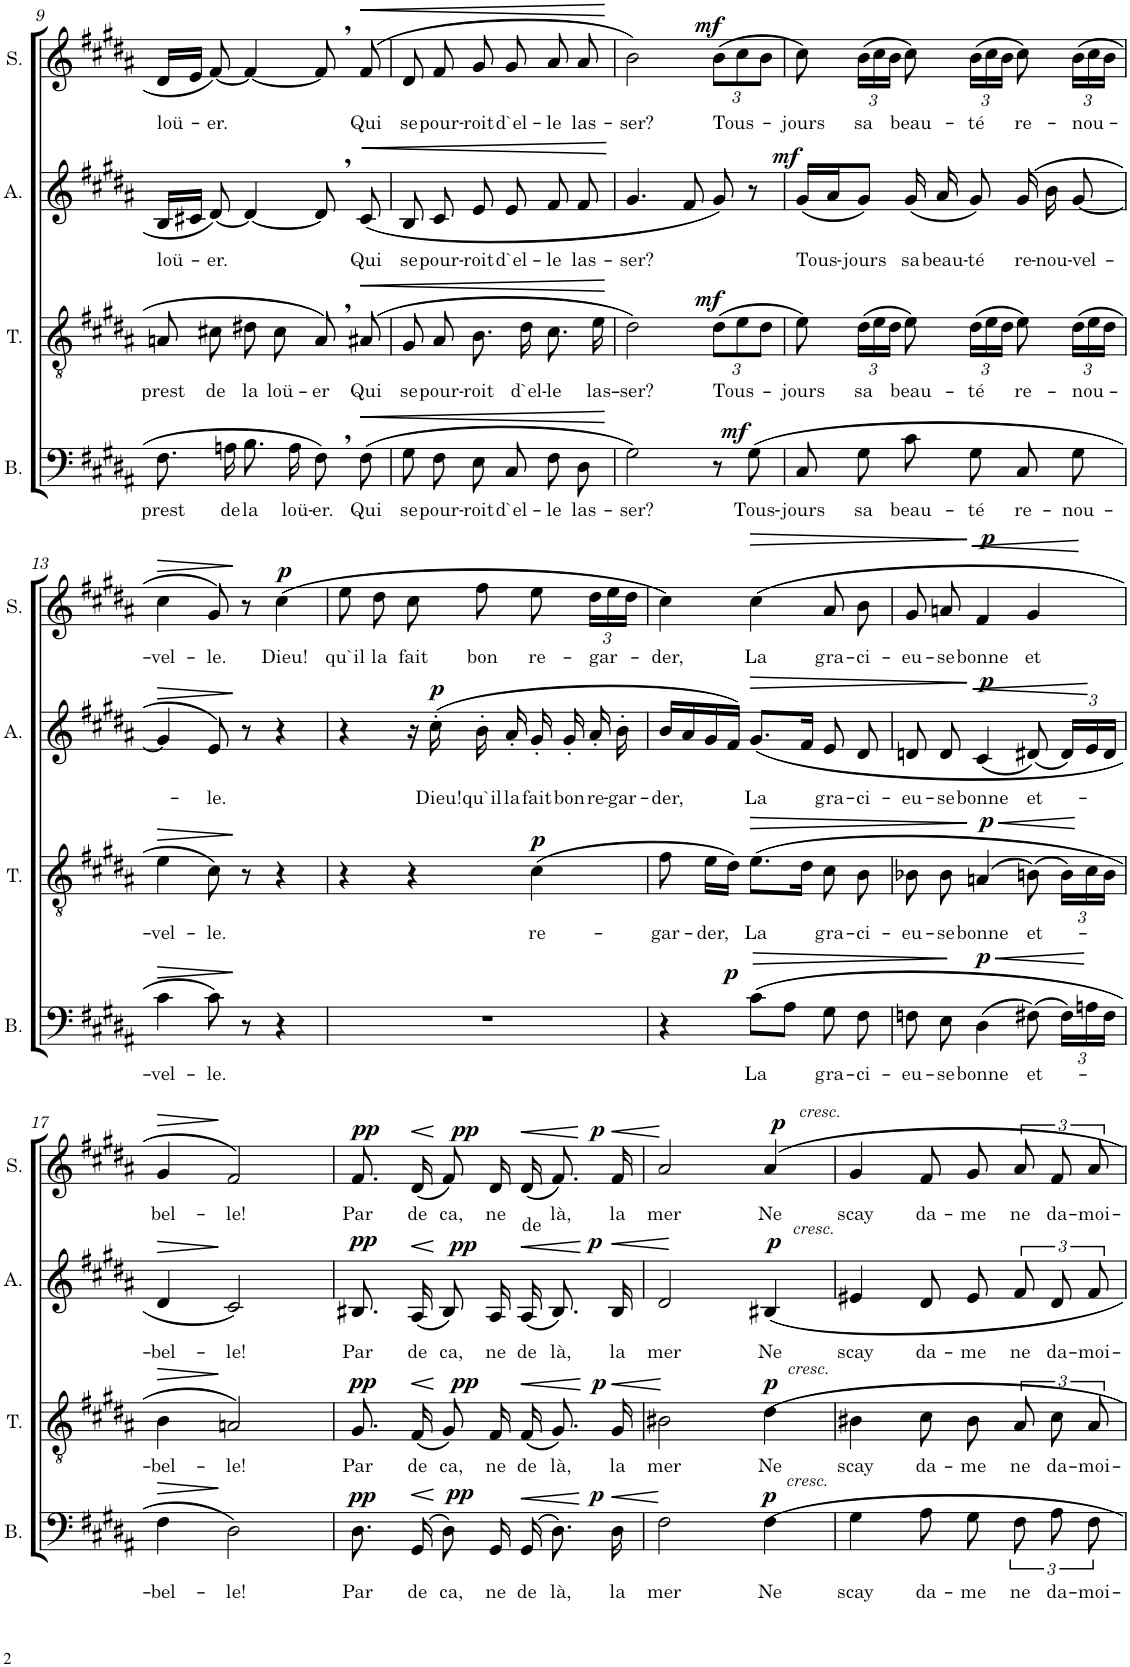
**kern	**text	**dynam	**kern	**text	**dynam	**kern	**text	**dynam	**kern	**text	**dynam
*part4	*part4	*part4	*part3	*part3	*part3	*part2	*part2	*part2	*part1	*part1	*part1
*staff4	*staff4	*staff4	*staff3	*staff3	*staff3	*staff2	*staff2	*staff2	*staff1	*staff1	*staff1
*I"Basse	*	*	*I"Ténor	*	*	*I"Alto	*	*	*I"Soprano	*	*
*I'B.	*	*	*I'T.	*	*	*I'A.	*	*	*I'S.	*	*
!!LO:PB:g=z
*clefF4	*	*	*clefGv2	*	*	*clefG2	*	*	*clefG2	*	*
*k[f#c#g#d#a#]	*	*	*k[f#c#g#d#a#]	*	*	*k[f#c#g#d#a#]	*	*	*k[f#c#g#d#a#]	*	*
*M3/4	*	*	*M3/4	*	*	*M3/4	*	*	*M3/4	*	*
=9	=9	=9	=9	=9	=9	=9	=9	=9	=9	=9	=9
!	!LO:LY:b	!	!	!LO:LY:b	!	!	!LO:LY:b	!	!	!LO:LY:b	!
8.F#\	prest	.	8An/	prest	.	16B/LL	loü-	.	16d#/LL	loü-	.
.	.	.	.	.	.	16c#X/JJ	.	.	16e/JJ	.	.
!	!	!	!	!LO:LY:b	!	!	!LO:LY:b	!	!	!LO:LY:b	!
.	.	.	8c#X\	de	.	[8d#/	-er.	.	[8f#/	-er.	.
!	!LO:LY:b	!	!	!	!	!	!	!	!	!	!
16An\	de	.	.	.	.	.	.	.	.	.	.
!	!LO:LY:b	!	!	!LO:LY:b	!	!	!	!	!	!	!
8.B\	la	.	8d#X\	la	.	4d#/_	.	.	4f#/_	.	.
!	!	!	!	!LO:LY:b	!	!	!	!	!	!	!
.	.	.	8c#\	loü-	.	.	.	.	.	.	.
!	!LO:LY:b	!	!	!	!	!	!	!	!	!	!
16A\	loü-	.	.	.	.	.	.	.	.	.	.
!	!LO:LY:b	!	!	!LO:LY:b	!	!	!	!	!	!	!
8F#,\	-er.	.	8A,/	-er	.	8d#,/]	.	.	8f#,/]	.	.
!	!LO:LY:b	!LO:HP:b	!	!LO:LY:b	!LO:HP:b	!	!LO:LY:b	!LO:HP:b	!	!LO:LY:b	!LO:HP:b
(8F#\	Qui	<	(8A#X/	Qui	<	(8c#/	Qui	<	(8f#/	Qui	<
=10	=10	=10	=10	=10	=10	=10	=10	=10	=10	=10	=10
!	!LO:LY:b	!	!	!LO:LY:b	!	!	!LO:LY:b	!	!	!LO:LY:b	!
8G#\	se	.	8G#/	se	.	8B/	se	.	8d#/	se	.
!	!LO:LY:b	!	!	!LO:LY:b	!	!	!LO:LY:b	!	!	!LO:LY:b	!
8F#\	pour-	.	8A#/	pour-	.	8c#/	pour-	.	8f#/	pour-	.
!	!LO:LY:b	!	!	!LO:LY:b	!	!	!LO:LY:b	!	!	!LO:LY:b	!
8E\	-roit	.	8.B\	-roit	.	8e/	-roit	.	8g#/	-roit	.
!	!LO:LY:b	!	!	!	!	!	!LO:LY:b	!	!	!LO:LY:b	!
8C#/	d`el-	.	.	.	.	8e/	d`el-	.	8g#/	d`el-	.
!	!	!	!	!LO:LY:b	!	!	!	!	!	!	!
.	.	.	16d#\	d`el-	.	.	.	.	.	.	.
!	!LO:LY:b	!	!	!LO:LY:b	!	!	!LO:LY:b	!	!	!LO:LY:b	!
8F#\	-le	.	8.c#\	-le	.	8f#/	-le	.	8a#/	-le	.
!	!LO:LY:b	!	!	!	!	!	!LO:LY:b	!	!	!LO:LY:b	!
8D#\	las-	.	.	.	.	8f#/	las-	.	8a#/	las-	.
!	!	!	!	!LO:LY:b	!	!	!	!	!	!	!
.	.	.	16e\	las-	.	.	.	.	.	.	.
.	.	[	.	.	[	.	.	[	.	.	[
=11	=11	=11	=11	=11	=11	=11	=11	=11	=11	=11	=11
!	!LO:LY:b	!	!	!LO:LY:b	!	!	!LO:LY:b	!	!	!LO:LY:b	!
2G#\)	-ser?	.	2d#\)	-ser?	.	4.g#/	-ser?	.	2b\)	-ser?	.
.	.	.	.	.	.	8f#/	.	.	.	.	.
*	*	*	*Xbrackettup	*	*	*	*	*	*	*	*
!	!	!	!	!LO:LY:b	!	!	!	!	!	!	!
*	*	*	*	*	*	*	*	*	*Xbrackettup	*	*
!	!	!	!	!	!LO:DY:a	!	!	!	!	!LO:LY:b	!LO:DY:a
8r	.	.	(12d#\L	Tous-	mf	8g#/)	.	.	(12b\L	Tous-	mf
.	.	.	12e\	.	.	.	.	.	12cc#\	.	.
!	!LO:LY:b	!LO:DY:a	!	!	!	!	!	!	!	!	!
(8G#\	Tous-	mf	.	.	.	8r	.	.	.	.	.
.	.	.	12d#\J	.	.	.	.	.	12b\J	.	.
=12	=12	=12	=12	=12	=12	=12	=12	=12	=12	=12	=12
!	!LO:LY:b	!	!	!LO:LY:b	!	!	!LO:LY:b	!LO:DY:a	!	!LO:LY:b	!
8C#/	-jours	.	8e\)	-jours	.	(16g#/LL	Tous-	mf	8cc#\)	-jours	.
.	.	.	.	.	.	16a#/J	.	.	.	.	.
!	!LO:LY:b	!	!	!LO:LY:b	!	!	!LO:LY:b	!	!	!LO:LY:b	!
8G#\	sa	.	(24d#\LL	sa	.	8g#/J)	-jours	.	(24b\LL	sa	.
.	.	.	24e\	.	.	.	.	.	24cc#\	.	.
.	.	.	24d#\JJ	.	.	.	.	.	24b\JJ	.	.
!	!LO:LY:b	!	!	!LO:LY:b	!	!	!LO:LY:b	!	!	!LO:LY:b	!
8c#\	beau-	.	8e\)	beau-	.	(16g#/	sa	.	8cc#\)	beau-	.
!	!	!	!	!	!	!	!LO:LY:b	!	!	!	!
.	.	.	.	.	.	16a#/	beau-	.	.	.	.
!	!LO:LY:b	!	!	!LO:LY:b	!	!	!LO:LY:b	!	!	!LO:LY:b	!
8G#\	-té	.	(24d#\LL	-té	.	8g#/)	-té	.	(24b\LL	-té	.
.	.	.	24e\	.	.	.	.	.	24cc#\	.	.
.	.	.	24d#\JJ	.	.	.	.	.	24b\JJ	.	.
!	!LO:LY:b	!	!	!LO:LY:b	!	!	!LO:LY:b	!	!	!LO:LY:b	!
8C#/	re-	.	8e\)	re-	.	(16g#/	re-	.	8cc#\)	re-	.
!	!	!	!	!	!	!	!LO:LY:b	!	!	!	!
.	.	.	.	.	.	16b\	-nou-	.	.	.	.
!	!LO:LY:b	!	!	!LO:LY:b	!	!	!LO:LY:b	!	!	!LO:LY:b	!
8G#\	-nou-	.	(24d#\LL	-nou-	.	[8g#/	-vel-	.	(24b\LL	-nou-	.
.	.	.	24e\	.	.	.	.	.	24cc#\	.	.
.	.	.	24d#\JJ	.	.	.	.	.	24b\JJ	.	.
!!LO:LB:g=z
=13	=13	=13	=13	=13	=13	=13	=13	=13	=13	=13	=13
!	!LO:LY:b	!LO:HP:b	!	!LO:LY:b	!LO:HP:b	!	!	!LO:HP:b	!	!LO:LY:b	!LO:HP:b
4c#\	-vel-	>	4e\	-vel-	>	4g#/]	.	>	4cc#\	-vel-	>
!	!LO:LY:b	!	!	!LO:LY:b	!	!	!LO:LY:b	!	!	!LO:LY:b	!
8c#\)	-le.	.	8c#\)	-le.	.	8e/)	-le.	.	8g#/)	-le.	.
8r	.	]	8r	.	]	8r	.	]	8r	.	]
!	!	!	!	!	!	!	!	!	!	!LO:LY:b	!LO:DY:a
4r	.	.	4r	.	.	4r	.	.	(4cc#\	Dieu!	p
=14	=14	=14	=14	=14	=14	=14	=14	=14	=14	=14	=14
!	!	!	!	!	!	!	!	!	!	!LO:LY:b	!
2.r	.	.	4r	.	.	4r	.	.	8ee\	qu`il	.
!	!	!	!	!	!	!	!	!	!	!LO:LY:b	!
.	.	.	.	.	.	.	.	.	8dd#\	la	.
!	!	!	!	!	!	!	!	!	!	!LO:LY:b	!
.	.	.	4r	.	.	16r	.	.	8cc#\	fait	.
!	!	!	!	!	!	!	!LO:LY:b	!LO:DY:a	!	!	!
.	.	.	.	.	.	(16cc#'\	Dieu!	p	.	.	.
!	!	!	!	!	!	!	!LO:LY:b	!	!	!LO:LY:b	!
.	.	.	.	.	.	16b'\	qu`il	.	8ff#\	bon	.
!	!	!	!	!	!	!	!LO:LY:b	!	!	!	!
.	.	.	.	.	.	16a#'/	la	.	.	.	.
!	!	!	!	!LO:LY:b	!LO:DY:a	!	!LO:LY:b	!	!	!LO:LY:b	!
.	.	.	(4c#\	re-	p	16g#'/	fait	.	8ee\	re-	.
!	!	!	!	!	!	!	!LO:LY:b	!	!	!	!
.	.	.	.	.	.	16g#'/	bon	.	.	.	.
!	!	!	!	!	!	!	!LO:LY:b	!	!	!LO:LY:b	!
.	.	.	.	.	.	16a#'/	re-	.	24dd#\LL	-gar-	.
.	.	.	.	.	.	.	.	.	24ee\	.	.
!	!	!	!	!	!	!	!LO:LY:b	!	!	!	!
.	.	.	.	.	.	16b'\	-gar-	.	.	.	.
.	.	.	.	.	.	.	.	.	24dd#\JJ	.	.
=15	=15	=15	=15	=15	=15	=15	=15	=15	=15	=15	=15
!	!	!	!	!LO:LY:b	!	!	!LO:LY:b	!	!	!LO:LY:b	!
4r	.	.	8f#\	-gar-	.	16b/LL	-der,	.	4cc#\)	-der,	.
.	.	.	.	.	.	16a#/	.	.	.	.	.
!	!	!	!	!LO:LY:b	!	!	!	!	!	!	!
.	.	.	16e\LL	-der,	.	16g#/	.	.	.	.	.
.	.	.	16d#\JJ)	.	.	16f#/JJ)	.	.	.	.	.
!	!LO:LY:b	!LO:DY:a	!	!LO:LY:b	!LO:HP:b	!	!LO:LY:b	!LO:HP:b	!	!LO:LY:b	!LO:HP:b
(8c#\L	La	p	(8.e\L	La	>	(8.g#/L	La	>	(4cc#\	La	>
!	!	!LO:HP:b	!	!	!	!	!	!	!	!	!
8A#\J	.	>	.	.	.	.	.	.	.	.	.
.	.	.	16d#\Jk	.	.	16f#/Jk	.	.	.	.	.
!	!LO:LY:b	!	!	!LO:LY:b	!	!	!LO:LY:b	!	!	!LO:LY:b	!
8G#\	gra-	.	8c#\	gra-	.	8e/	gra-	.	8a#/	gra-	.
!	!LO:LY:b	!	!	!LO:LY:b	!	!	!LO:LY:b	!	!	!LO:LY:b	!
8F#\	-ci-	.	8B\	-ci-	.	8d#/	-ci-	.	8b\	-ci-	.
=16	=16	=16	=16	=16	=16	=16	=16	=16	=16	=16	=16
!	!LO:LY:b	!	!	!LO:LY:b	!	!	!LO:LY:b	!	!	!LO:LY:b	!
8Fn\	-eu-	.	8B-X\	-eu-	.	8dn/	-eu-	.	8g#/	-eu-	.
!	!LO:LY:b	!	!	!LO:LY:b	!	!	!LO:LY:b	!	!	!LO:LY:b	!
8E\	-se	.	8B-\	-se	.	8d/	-se	.	8an/	-se	.
!	!LO:LY:b	!LO:HP:n=1:b	!	!LO:LY:b	!LO:HP:n=1:b	!	!LO:LY:b	!	!	!LO:LY:b	!
!	!	!LO:DY:n=1:a	!	!	!LO:DY:n=1:a	!	!	!LO:DY:n=1:a	!	!	!LO:DY:n=1:a
(4D#\	bonne	] < p	(4An/	bonne	] < p	(4c#/	bonne	] p	4f#/	bonne	] p
!	!LO:LY:b	!	!	!LO:LY:b	!	!	!LO:LY:b	!LO:HP:b	!	!LO:LY:b	!LO:HP:b
(8F#X\)	et-	.	(8Bn\)	et-	.	(8d#X/)	et-	<	4g#/	et	<
*Xbrackettup	*	*	*	*	*	*Xbrackettup	*	*	*	*	*
24F#\LL)	.	.	24B\LL)	.	.	24d#/LL)	.	.	.	.	.
24An\	.	.	24c#\	.	.	24e/	.	.	.	.	.
24F#\JJ	.	.	24B\JJ	.	.	24d#/JJ	.	[	.	.	.
.	.	[	.	.	[	.	.	.	.	.	[
!!LO:LB:g=z
=17	=17	=17	=17	=17	=17	=17	=17	=17	=17	=17	=17
!	!LO:LY:b	!LO:HP:b	!	!LO:LY:b	!LO:HP:b	!	!LO:LY:b	!LO:HP:b	!	!LO:LY:b	!LO:HP:b
4F#\	bel-	>	4B\	-bel-	>	4d#/	-bel-	>	4g#/	bel-	>
!	!LO:LY:b	!	!	!LO:LY:b	!	!	!LO:LY:b	!	!	!LO:LY:b	!
2D#\)	-le!	]	2An/)	-le!	]	2c#/)	-le!	]	2f#/)	-le!	]
=18	=18	=18	=18	=18	=18	=18	=18	=18	=18	=18	=18
!	!LO:LY:b	!LO:DY:a	!	!LO:LY:b	!LO:DY:a	!	!LO:LY:b	!LO:DY:a	!	!LO:LY:b	!LO:DY:a
8.D#\	Par	pp	8.G#/	Par	pp	8.B#X/	Par	pp	8.f#/	Par	pp
!	!LO:LY:b	!LO:HP:b	!	!LO:LY:b	!LO:HP:b	!	!LO:LY:b	!LO:HP:b	!	!LO:LY:b	!LO:HP:b
(16GG#/	de	<	(16F#/	de	<	(16A#/	de	<	(16d#/	de	<
!	!LO:LY:b	!LO:DY:n=1:a	!	!LO:LY:b	!LO:DY:n=1:a	!	!LO:LY:b	!LO:DY:n=1:a	!	!LO:LY:b	!LO:DY:n=1:a
8D#\)	ca,	[ pp	8G#/)	ca,	[ pp	8B#/)	ca,	[ pp	8f#/)	ca,	[ pp
!	!LO:LY:b	!	!	!LO:LY:b	!	!	!LO:LY:b	!	!	!LO:LY:b	!
16GG#/	ne	.	16F#/	ne	.	16A#/	ne	.	16d#/	ne	.
!	!LO:LY:b	!LO:HP:b	!	!LO:LY:b	!LO:HP:b	!	!LO:LY:b	!LO:HP:b	!	!LO:LY:b	!LO:HP:b
(16GG#/	de	<	(16F#/	de	<	(16A#/	de	<	(16d#/	de	<
!	!LO:LY:b	!	!	!LO:LY:b	!	!	!LO:LY:b	!	!	!LO:LY:b	!
8.D#\)	là,	[	8.G#/)	là,	[	8.B#/)	là,	[	8.f#/)	là,	[
!	!LO:LY:b	!LO:HP:b	!	!LO:LY:b	!LO:HP:b	!	!LO:LY:b	!LO:HP:b	!	!LO:LY:b	!LO:HP:b
!	!	!LO:DY:n=2:a	!	!	!LO:DY:n=2:a	!	!	!LO:DY:n=2:a	!	!	!LO:DY:n=2:a
16D#\	la	< p	16G#/	la	< p	16B#/	la	< p	16f#/	la	< p
.	.	[	.	.	[	.	.	[	.	.	[
=19	=19	=19	=19	=19	=19	=19	=19	=19	=19	=19	=19
!	!LO:LY:b	!	!	!LO:LY:b	!	!	!LO:LY:b	!	!	!LO:LY:b	!
2F#\	mer	.	2B#X\	mer	.	2d#/	mer	.	2a#/	mer	.
!	!	!	!	!	!	!	!	!	!LO:TX:a:i:t=cresc.	!	!
!	!	!	!	!	!	!LO:TX:a:i:t=cresc.	!	!	!	!	!
!	!	!	!LO:TX:a:i:t=cresc.	!	!	!	!	!	!	!	!
!LO:TX:a:i:t=cresc.	!	!	!	!	!	!	!	!	!	!	!
!	!LO:LY:b	!LO:DY:a	!	!LO:LY:b	!LO:DY:a	!	!LO:LY:b	!LO:DY:a	!	!LO:LY:b	!LO:DY:a
4F#\	Ne	p	4d#\	Ne	p	4B#X/	Ne	p	4a#/	Ne	p
=20	=20	=20	=20	=20	=20	=20	=20	=20	=20	=20	=20
!	!LO:LY:b	!	!	!LO:LY:b	!	!	!LO:LY:b	!	!	!LO:LY:b	!
4G#\	scay	.	4B#X\	scay	.	4e#X/	scay	.	4g#/	scay	.
!	!LO:LY:b	!	!	!LO:LY:b	!	!	!LO:LY:b	!	!	!LO:LY:b	!
8A#\	da-	.	8c#\	da-	.	8d#/	da-	.	8f#/	da-	.
!	!LO:LY:b	!	!	!LO:LY:b	!	!	!LO:LY:b	!	!	!LO:LY:b	!
8G#\	-me	.	8B#\	-me	.	8e#/	-me	.	8g#/	-me	.
*brackettup	*	*	*	*	*	*	*	*	*	*	*
!	!LO:LY:b	!	!	!	!	!	!	!	!	!	!
*	*	*	*brackettup	*	*	*	*	*	*	*	*
!	!	!	!	!LO:LY:b	!	!	!	!	!	!	!
*	*	*	*	*	*	*brackettup	*	*	*	*	*
!	!	!	!	!	!	!	!LO:LY:b	!	!	!	!
*	*	*	*	*	*	*	*	*	*brackettup	*	*
!	!	!	!	!	!	!	!	!	!	!LO:LY:b	!
12F#\	ne	.	12A#/	ne	.	12f#/	ne	.	12a#/	ne	.
!	!LO:LY:b	!	!	!LO:LY:b	!	!	!LO:LY:b	!	!	!LO:LY:b	!
12A#\	da-	.	12c#\	da-	.	12d#/	da-	.	12f#/	da-	.
!	!LO:LY:b	!	!	!LO:LY:b	!	!	!LO:LY:b	!	!	!LO:LY:b	!
12F#\	-moi-	.	12A#/	-moi-	.	12f#/	-moi-	.	12a#/	-moi-	.
=	=	=	=	=	=	=	=	=	=	=	=
*-	*-	*-	*-	*-	*-	*-	*-	*-	*-	*-	*-
